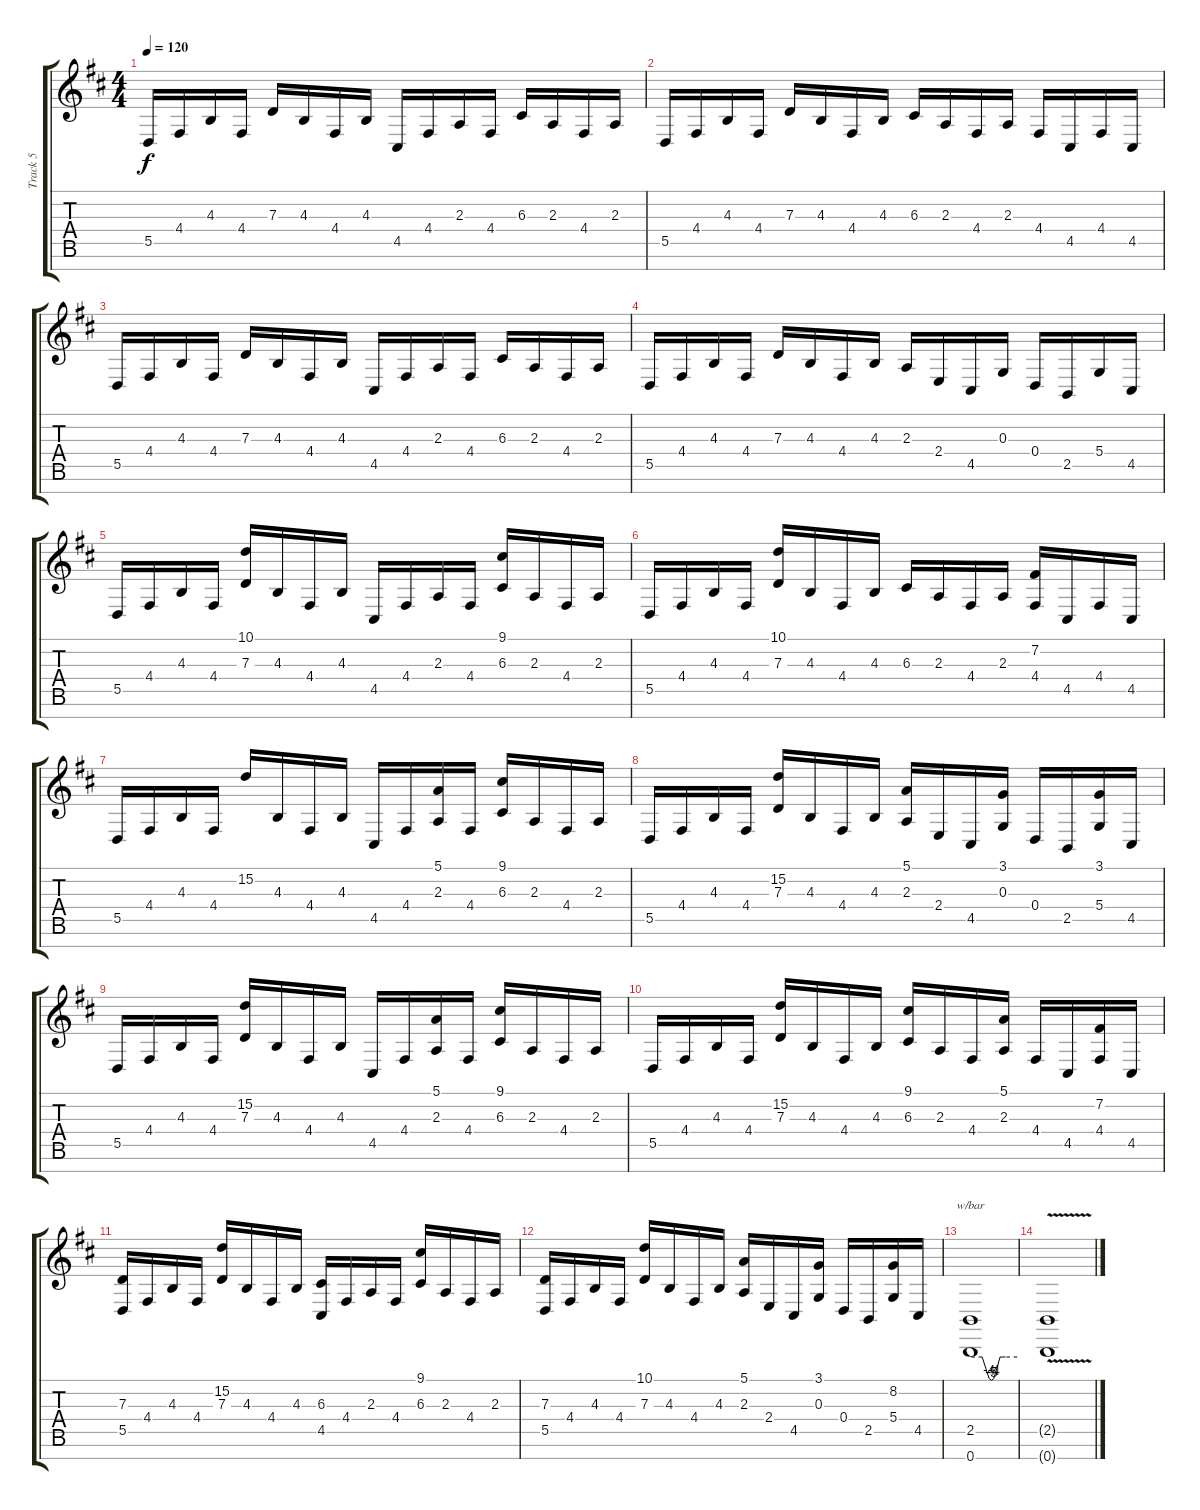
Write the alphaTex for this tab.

\track ("Track 5" "Track 5") {instrument lead8bassandlead}
\staff {score tabs}
\tuning (E4 B3 G3 D3 A2 E2 B1) {hide}
\ts (4 4)
\tempo 120
\clef g2
\ks bminor
5.5.16{dy f} 4.4.16 4.3.16 4.4.16 7.3.16 4.3.16 4.4.16 4.3.16 4.5.16 4.4.16 2.3.16 4.4.16 6.3.16 2.3.16 4.4.16 2.3.16 |
5.5.16 4.4.16 4.3.16 4.4.16 7.3.16 4.3.16 4.4.16 4.3.16 6.3.16 2.3.16 4.4.16 2.3.16 4.4.16 4.5.16 4.4.16 4.5.16 |
5.5.16 4.4.16 4.3.16 4.4.16 7.3.16 4.3.16 4.4.16 4.3.16 4.5.16 4.4.16 2.3.16 4.4.16 6.3.16 2.3.16 4.4.16 2.3.16 |
5.5.16 4.4.16 4.3.16 4.4.16 7.3.16 4.3.16 4.4.16 4.3.16 2.3.16 2.4.16 4.5.16 0.3.16 0.4.16 2.5.16 5.4.16 4.5.16 |
5.5.16 4.4.16 4.3.16 4.4.16 (10.1 7.3).16 4.3.16 4.4.16 4.3.16 4.5.16 4.4.16 2.3.16 4.4.16 (9.1 6.3).16 2.3.16 4.4.16 2.3.16 |
5.5.16 4.4.16 4.3.16 4.4.16 (10.1 7.3).16 4.3.16 4.4.16 4.3.16 6.3.16 2.3.16 4.4.16 2.3.16 (7.2 4.4).16 4.5.16 4.4.16 4.5.16 |
5.5.16 4.4.16 4.3.16 4.4.16 15.2.16 4.3.16 4.4.16 4.3.16 4.5.16 4.4.16 (5.1 2.3).16 4.4.16 (9.1 6.3).16 2.3.16 4.4.16 2.3.16 |
5.5.16 4.4.16 4.3.16 4.4.16 (15.2 7.3).16 4.3.16 4.4.16 4.3.16 (5.1 2.3).16 2.4.16 4.5.16 (3.1 0.3).16 0.4.16 2.5.16 (3.1 5.4).16 4.5.16 |
5.5.16 4.4.16 4.3.16 4.4.16 (15.2 7.3).16 4.3.16 4.4.16 4.3.16 4.5.16 4.4.16 (5.1 2.3).16 4.4.16 (9.1 6.3).16 2.3.16 4.4.16 2.3.16 |
5.5.16 4.4.16 4.3.16 4.4.16 (15.2 7.3).16 4.3.16 4.4.16 4.3.16 (9.1 6.3).16 2.3.16 4.4.16 (5.1 2.3).16 4.4.16 4.5.16 (7.2 4.4).16 4.5.16 |
(7.3 5.5).16 4.4.16 4.3.16 4.4.16 (15.2 7.3).16 4.3.16 4.4.16 4.3.16 (6.3 4.5).16 4.4.16 2.3.16 4.4.16 (9.1 6.3).16 2.3.16 4.4.16 2.3.16 |
(7.3 5.5).16 4.4.16 4.3.16 4.4.16 (10.1 7.3).16 4.3.16 4.4.16 4.3.16 (5.1 2.3).16 2.4.16 4.5.16 (3.1 0.3).16 0.4.16 2.5.16 (8.2 5.4).16 4.5.16 |
(2.5 0.7).1{tbe (custom default 0 0 15 0 24 -16 27 -20 30 -16 38 0 45 0 60 0)} |
(2.5{v t} 0.7{v t}).1
